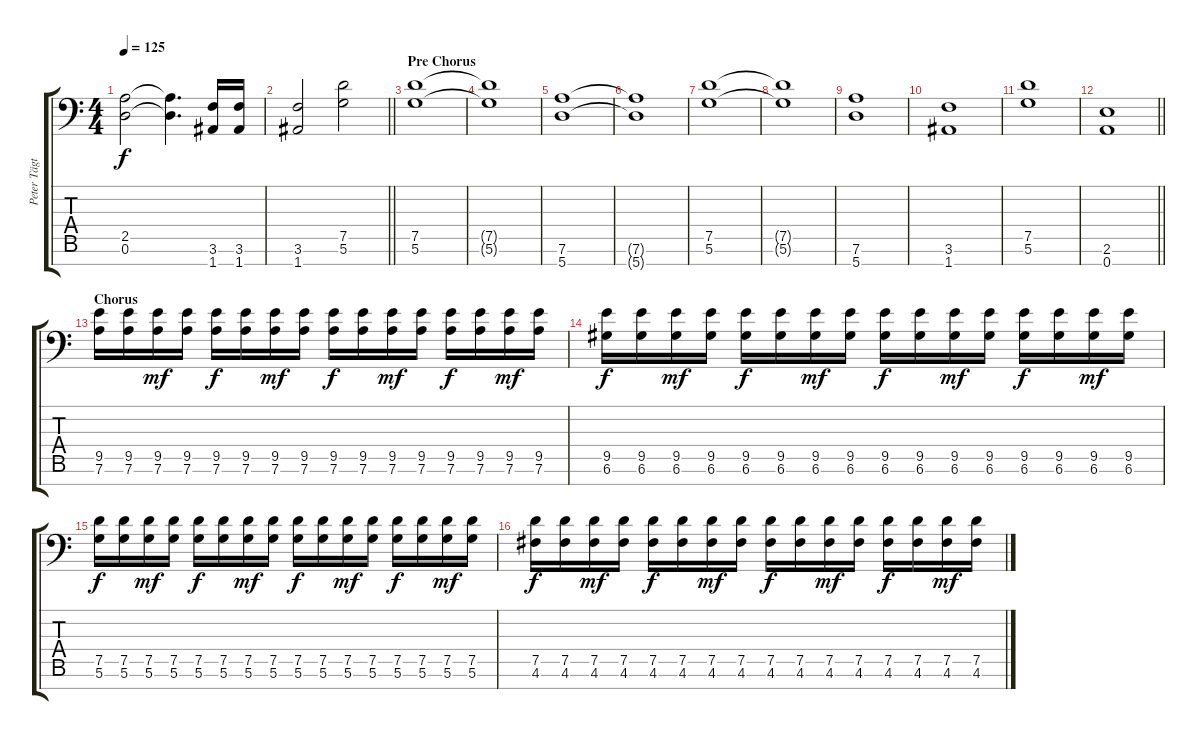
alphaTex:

\track ("Peter Tägtgren (Rythm Guitar I)" "Peter Tägt") {instrument distortionguitar}
\staff {score tabs}
\tuning (D4 A3 F3 C3 G2 D2 A1) {hide}
\ts (4 4)
\tempo 125
\clef f4
\ks c
(2.5 0.6).2{dy f} (2.5{t} 0.6{t}).4{d} (3.6 1.7).16 (3.6 1.7).16 |
\barLineRight lightlight
(3.6 1.7).2 (7.5 5.6).2 |
\section ("" "Pre Chorus")
(7.5 5.6).1 |
(7.5{t} 5.6{t}).1 |
(7.6 5.7).1 |
(7.6{t} 5.7{t}).1 |
(7.5 5.6).1 |
(7.5{t} 5.6{t}).1 |
(7.6 5.7).1 |
(3.6 1.7).1 |
(7.5 5.6).1 |
\barLineRight lightlight
(2.6 0.7).1 |
\section ("" "Chorus")
(9.5 7.6).16{volume 9} (9.5 7.6).16 (9.5 7.6).16{dy mf} (9.5 7.6).16 (9.5 7.6).16{dy f} (9.5 7.6).16 (9.5 7.6).16{dy mf} (9.5 7.6).16 (9.5 7.6).16{dy f} (9.5 7.6).16 (9.5 7.6).16{dy mf} (9.5 7.6).16 (9.5 7.6).16{dy f} (9.5 7.6).16 (9.5 7.6).16{dy mf} (9.5 7.6).16 |
(9.5 6.6).16{dy f} (9.5 6.6).16 (9.5 6.6).16{dy mf} (9.5 6.6).16 (9.5 6.6).16{dy f} (9.5 6.6).16 (9.5 6.6).16{dy mf} (9.5 6.6).16 (9.5 6.6).16{dy f} (9.5 6.6).16 (9.5 6.6).16{dy mf} (9.5 6.6).16 (9.5 6.6).16{dy f} (9.5 6.6).16 (9.5 6.6).16{dy mf} (9.5 6.6).16 |
(7.5 5.6).16{dy f} (7.5 5.6).16 (7.5 5.6).16{dy mf} (7.5 5.6).16 (7.5 5.6).16{dy f} (7.5 5.6).16 (7.5 5.6).16{dy mf} (7.5 5.6).16 (7.5 5.6).16{dy f} (7.5 5.6).16 (7.5 5.6).16{dy mf} (7.5 5.6).16 (7.5 5.6).16{dy f} (7.5 5.6).16 (7.5 5.6).16{dy mf} (7.5 5.6).16 |
(7.5 4.6).16{dy f} (7.5 4.6).16 (7.5 4.6).16{dy mf} (7.5 4.6).16 (7.5 4.6).16{dy f} (7.5 4.6).16 (7.5 4.6).16{dy mf} (7.5 4.6).16 (7.5 4.6).16{dy f} (7.5 4.6).16 (7.5 4.6).16{dy mf} (7.5 4.6).16 (7.5 4.6).16{dy f} (7.5 4.6).16 (7.5 4.6).16{dy mf} (7.5 4.6).16
